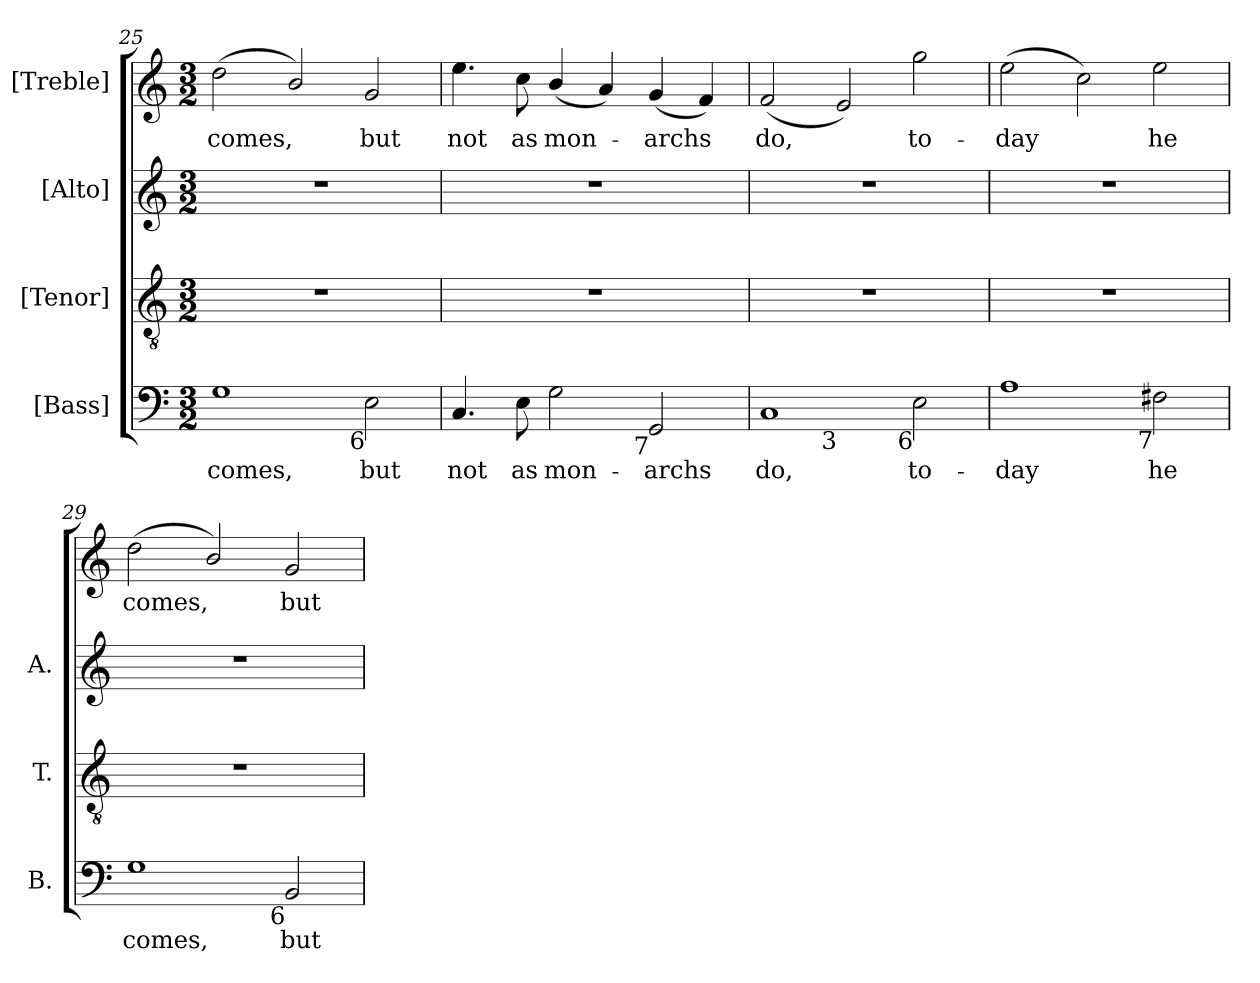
**kern	**text	**kern	**kern	**kern	**text
*part4	*part4	*part3	*part2	*part1	*part1
*staff4	*staff4	*staff3	*staff2	*staff1	*staff1
*I"[Bass]	*	*I"[Tenor]	*I"[Alto]	*I"[Treble]	*
*I'B.	*	*I'T.	*I'A.	*	*
*clefF4	*	*clefGv2	*clefG2	*clefG2	*
*	*	*ITrd7c12	*	*	*
*k[]	*	*k[]	*k[]	*k[]	*
*C:	*	*C:	*C:	*C:	*
*M3/2	*	*M3/2	*M3/2	*M3/2	*
=25	=25	=25	=25	=25	=25
!	!LO:LY:b:color=#000000	!LO:N:vis=1	!LO:N:vis=1	!	!
!	!	!	!	!	!LO:LY:b:color=#000000
1Gi	comes,	1.r	1.r	(2ddi\	comes,
.	.	.	.	2bi/)	.
!	!LO:LY:b:color=#000000	!	!	!	!
!LO:TX:b:rj:t=6	!	!	!	!	!
!	!	!	!	!	!LO:LY:b:color=#000000
2Ei\	but	.	.	2gi/	but
=26	=26	=26	=26	=26	=26
!	!LO:LY:b:color=#000000	!LO:N:vis=1	!LO:N:vis=1	!	!
!	!	!	!	!	!LO:LY:b:color=#000000
4.Ci/	not	1.r	1.r	4.eei\	not
!	!LO:LY:b:color=#000000	!	!	!	!
!	!	!	!	!	!LO:LY:b:color=#000000
8Ei\	as	.	.	8cci\	as
!	!LO:LY:b:color=#000000	!	!	!	!
!	!	!	!	!	!LO:LY:b:color=#000000
2Gi\	mon-	.	.	(4bi/	mon-
.	.	.	.	4ai/)	.
!	!LO:LY:b:color=#000000	!	!	!	!
!LO:TX:b:rj:t=7	!	!	!	!	!
!	!	!	!	!	!LO:LY:b:color=#000000
2GGi/	-archs	.	.	(4gi/	-archs
.	.	.	.	4fi/)	.
!!LO:LB:g=z
=27	=27	=27	=27	=27	=27
!	!LO:LY:b:color=#000000	!LO:N:vis=1	!LO:N:vis=1	!	!
!LO:TX:b:rj:t=5	!	!	!	!	!
!LO:TX:t=4	!	!	!	!	!
!	!	!	!	!	!LO:LY:b:color=#000000
*^	*	*	*	*	*
1Ci	2ryy	do,	1.r	1.r	(2fi/	do,
!	!LO:TX:b:rj:t=3	!	!	!	!	!
.	1ryy	.	.	.	2ei/)	.
!	!	!LO:LY:b:color=#000000	!	!	!	!
!LO:TX:b:rj:t=6	!	!	!	!	!	!
!	!	!	!	!	!	!LO:LY:b:color=#000000
2Ei\	.	to-	.	.	2ggi\	to-
*v	*v	*	*	*	*	*
=28	=28	=28	=28	=28	=28
*^	*	*	*	*	*
!	!	!LO:LY:b:color=#000000	!LO:N:vis=1	!LO:N:vis=1	!	!
*v	*v	*	*	*	*	*
*^	*	*	*	*	*
!	!	!	!	!	!	!LO:LY:b:color=#000000
*v	*v	*	*	*	*	*
1Ai	-day	1.r	1.r	(2eei\	-day
.	.	.	.	2cci\)	.
!	!LO:LY:b:color=#000000	!	!	!	!
!LO:TX:b:rj:t=7	!	!	!	!	!
!	!	!	!	!	!LO:LY:b:color=#000000
2F#Xi\	he	.	.	2eei\	he
=29	=29	=29	=29	=29	=29
!	!LO:LY:b:color=#000000	!LO:N:vis=1	!LO:N:vis=1	!	!
!	!	!	!	!	!LO:LY:b:color=#000000
1Gi	comes,	1.r	1.r	(2ddi\	comes,
.	.	.	.	2bi/)	.
!	!LO:LY:b:color=#000000	!	!	!	!
!LO:TX:b:rj:t=6	!	!	!	!	!
!	!	!	!	!	!LO:LY:b:color=#000000
2BBi/	but	.	.	2gi/	but
=	=	=	=	=	=
*-	*-	*-	*-	*-	*-
